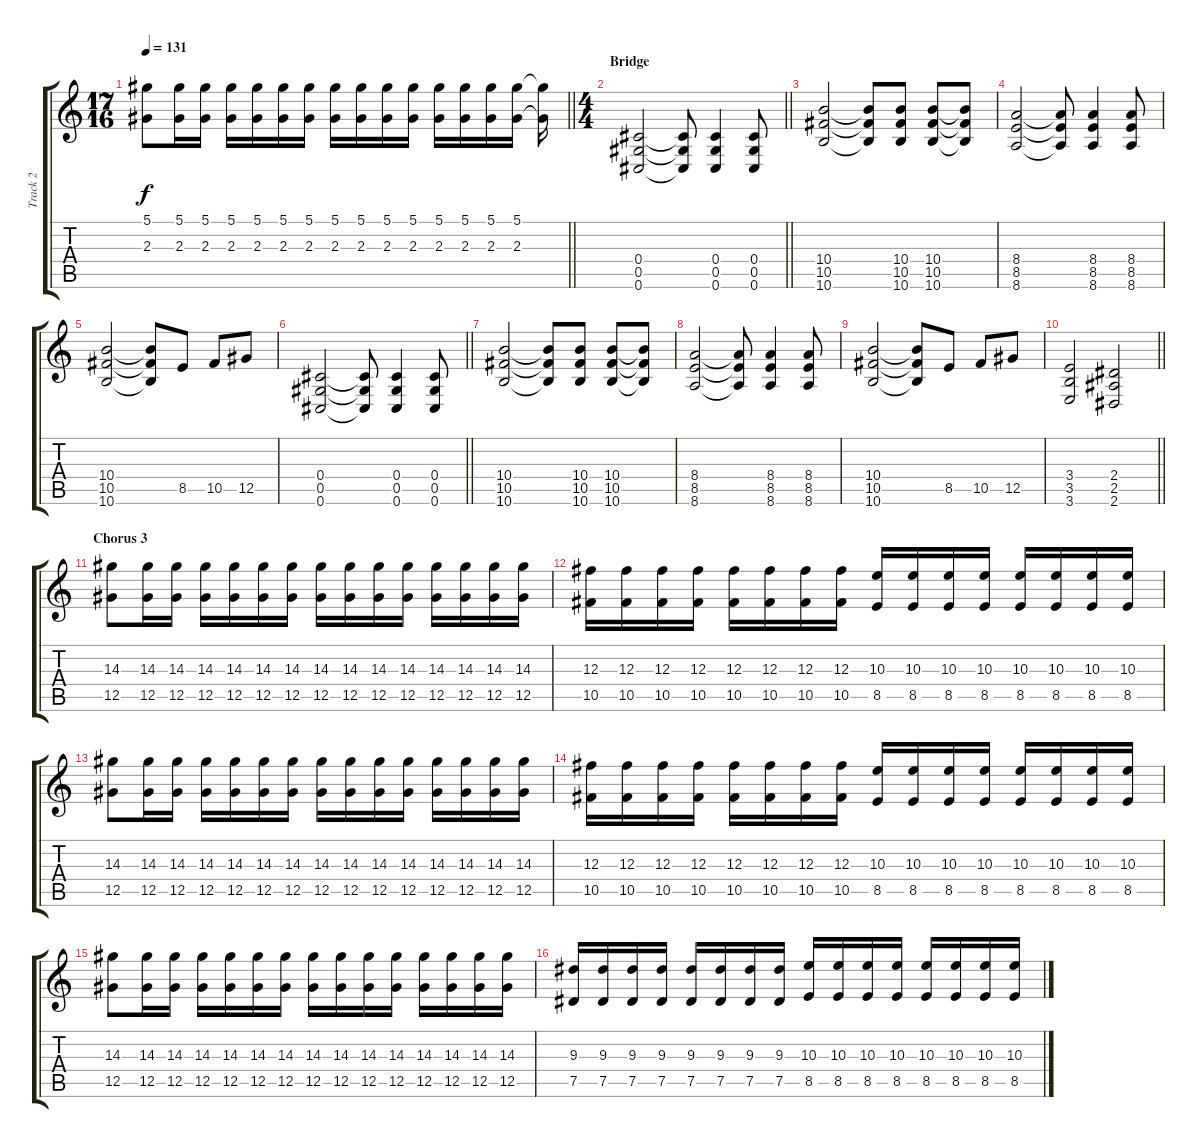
\track ("Track 2" "Track 2") {instrument distortionguitar}
\staff {score tabs}
\tuning (Eb4 Bb3 Gb3 Db3 Ab2 Db2) {hide}
\ts (17 16)
\tempo 131
\clef g2
\barLineRight lightlight
\ks c
(5.1 2.3).8{dy f} (5.1 2.3).16 (5.1 2.3).16 (5.1 2.3).16 (5.1 2.3).16 (5.1 2.3).16 (5.1 2.3).16 (5.1 2.3).16 (5.1 2.3).16 (5.1 2.3).16 (5.1 2.3).16 (5.1 2.3).16 (5.1 2.3).16 (5.1 2.3).16 (5.1 2.3).16 (5.1{t} 2.3{t}).16 |
\ts (4 4)
\section ("" "Bridge")
\barLineRight lightlight
(0.4 0.5 0.6).2 (0.4{t} 0.5{t} 0.6{t}).8 (0.4 0.5 0.6).4 (0.4 0.5 0.6).8 |
(10.4 10.5 10.6).2 (10.4{t} 10.5{t} 10.6{t}).8 (10.4 10.5 10.6).8 (10.4 10.5 10.6).8 (10.4{t} 10.5{t} 10.6{t}).8 |
(8.4 8.5 8.6).2 (8.4{t} 8.5{t} 8.6{t}).8 (8.4 8.5 8.6).4 (8.4 8.5 8.6).8 |
(10.4 10.5 10.6).2 (10.4{t} 10.5{t} 10.6{t}).8 8.5.8 10.5.8 12.5.8 |
\barLineRight lightlight
(0.4 0.5 0.6).2 (0.4{t} 0.5{t} 0.6{t}).8 (0.4 0.5 0.6).4 (0.4 0.5 0.6).8 |
(10.4 10.5 10.6).2 (10.4{t} 10.5{t} 10.6{t}).8 (10.4 10.5 10.6).8 (10.4 10.5 10.6).8 (10.4{t} 10.5{t} 10.6{t}).8 |
(8.4 8.5 8.6).2 (8.4{t} 8.5{t} 8.6{t}).8 (8.4 8.5 8.6).4 (8.4 8.5 8.6).8 |
(10.4 10.5 10.6).2 (10.4{t} 10.5{t} 10.6{t}).8 8.5.8 10.5.8 12.5.8 |
\barLineRight lightlight
(3.4 3.5 3.6).2 (2.4 2.5 2.6).2 |
\section ("" "Chorus 3")
(14.3 12.5).8 (14.3 12.5).16 (14.3 12.5).16 (14.3 12.5).16 (14.3 12.5).16 (14.3 12.5).16 (14.3 12.5).16 (14.3 12.5).16 (14.3 12.5).16 (14.3 12.5).16 (14.3 12.5).16 (14.3 12.5).16 (14.3 12.5).16 (14.3 12.5).16 (14.3 12.5).16 |
(12.3 10.5).16 (12.3 10.5).16 (12.3 10.5).16 (12.3 10.5).16 (12.3 10.5).16 (12.3 10.5).16 (12.3 10.5).16 (12.3 10.5).16 (10.3 8.5).16 (10.3 8.5).16 (10.3 8.5).16 (10.3 8.5).16 (10.3 8.5).16 (10.3 8.5).16 (10.3 8.5).16 (10.3 8.5).16 |
(14.3 12.5).8 (14.3 12.5).16 (14.3 12.5).16 (14.3 12.5).16 (14.3 12.5).16 (14.3 12.5).16 (14.3 12.5).16 (14.3 12.5).16 (14.3 12.5).16 (14.3 12.5).16 (14.3 12.5).16 (14.3 12.5).16 (14.3 12.5).16 (14.3 12.5).16 (14.3 12.5).16 |
(12.3 10.5).16 (12.3 10.5).16 (12.3 10.5).16 (12.3 10.5).16 (12.3 10.5).16 (12.3 10.5).16 (12.3 10.5).16 (12.3 10.5).16 (10.3 8.5).16 (10.3 8.5).16 (10.3 8.5).16 (10.3 8.5).16 (10.3 8.5).16 (10.3 8.5).16 (10.3 8.5).16 (10.3 8.5).16 |
(14.3 12.5).8 (14.3 12.5).16 (14.3 12.5).16 (14.3 12.5).16 (14.3 12.5).16 (14.3 12.5).16 (14.3 12.5).16 (14.3 12.5).16 (14.3 12.5).16 (14.3 12.5).16 (14.3 12.5).16 (14.3 12.5).16 (14.3 12.5).16 (14.3 12.5).16 (14.3 12.5).16 |
(9.3 7.5).16 (9.3 7.5).16 (9.3 7.5).16 (9.3 7.5).16 (9.3 7.5).16 (9.3 7.5).16 (9.3 7.5).16 (9.3 7.5).16 (10.3 8.5).16 (10.3 8.5).16 (10.3 8.5).16 (10.3 8.5).16 (10.3 8.5).16 (10.3 8.5).16 (10.3 8.5).16 (10.3 8.5).16
